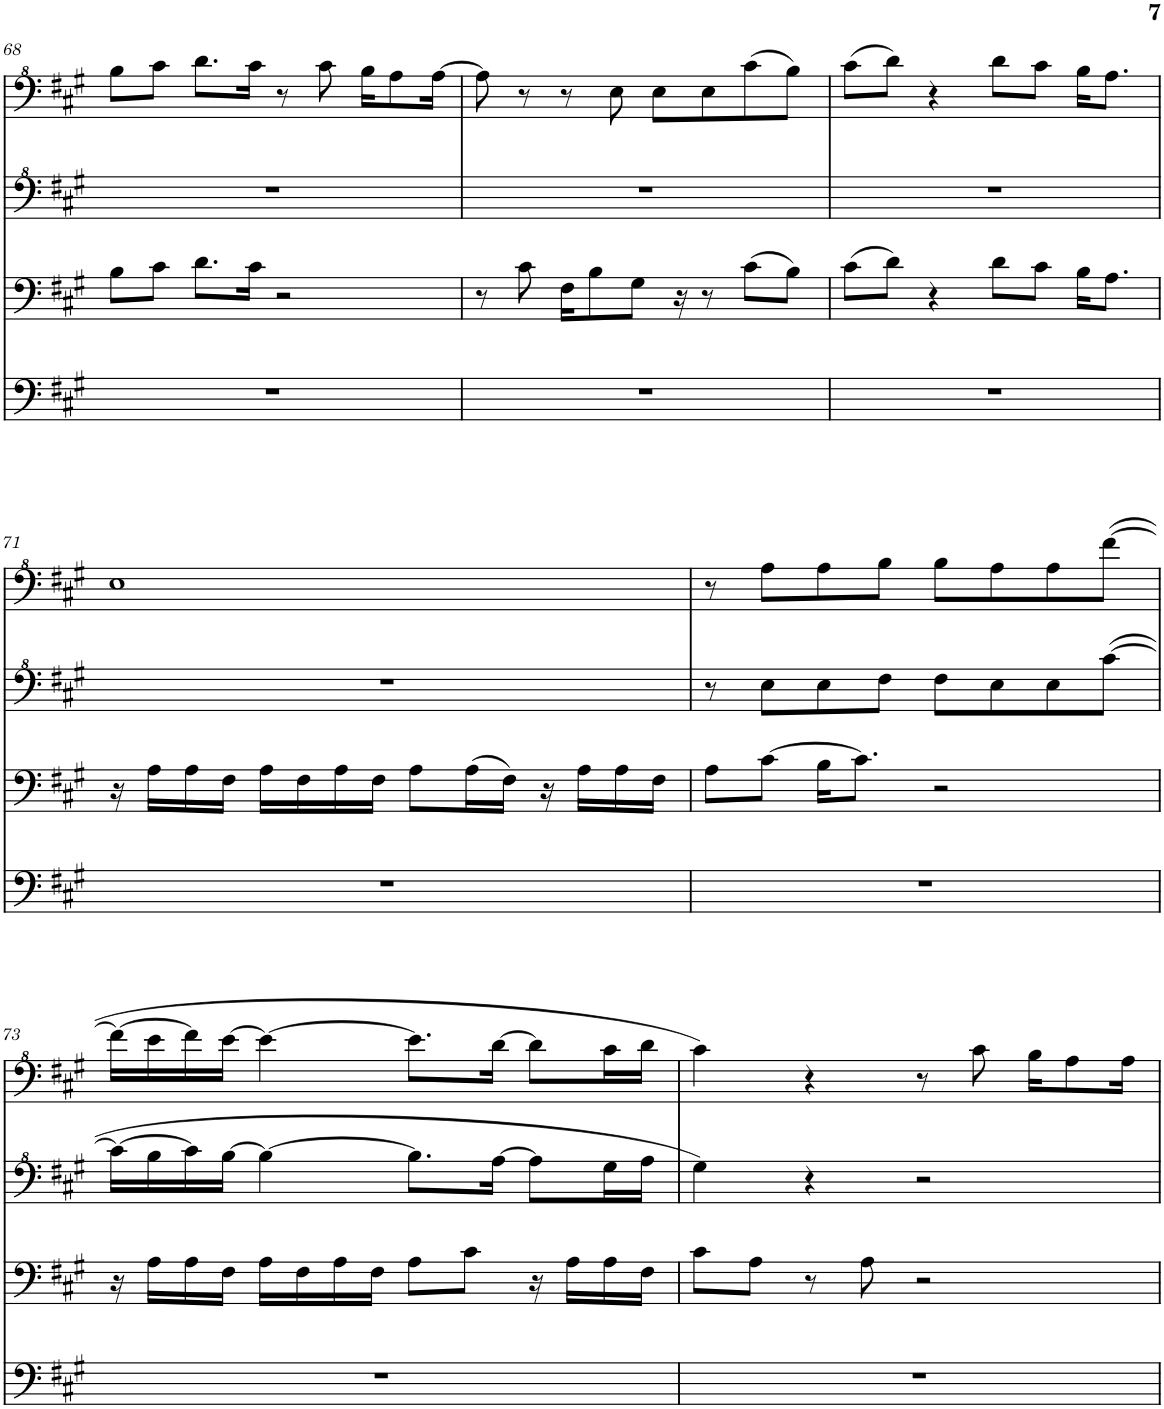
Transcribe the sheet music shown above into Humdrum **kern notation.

**kern	**kern	**kern	**kern
*part1	*part1	*part1	*part1
*staff4	*staff3	*staff2	*staff1
*I"Piano	*	*	*
*I'Pno.	*	*	*
!!LO:PB:g=z
*clefF4	*clefF4	*clefF^4	*clefF^4
*k[f#c#g#]	*k[f#c#g#]	*k[f#c#g#]	*k[f#c#g#]
*M4/4	*M4/4	*M4/4	*M4/4
=68	=68	=68	=68
1r	8B\L	1r	8b\L
.	8c#\J	.	8cc#\J
.	8.d\L	.	8.dd\L
.	16c#\Jk	.	16cc#\Jk
.	2r	.	8r
.	.	.	8cc#\
.	.	.	16b\KL
.	.	.	8a\
.	.	.	[16a\Jk
=69	=69	=69	=69
1r	8r	1r	8a\]
.	8c#\	.	8r
.	16F#\KL	.	8r
.	8B\	.	.
.	.	.	8e\
.	8G#\J	.	.
.	.	.	8e\L
.	16r	.	.
.	8r	.	8e\
.	8c#\L	.	(8cc#\
.	8B\J	.	8b\J)
=70	=70	=70	=70
1r	8c#\L	1r	(8cc#\L
.	8d\J	.	8dd\J)
.	4r	.	4r
.	8d\L	.	8dd\L
.	8c#\J	.	8cc#\J
.	16B\KL	.	16b\KL
.	8.A\J	.	8.a\J
!!LO:LB:g=z
=71	=71	=71	=71
1r	16r	1r	1e
.	16A\LL	.	.
.	16A\	.	.
.	16F#\JJ	.	.
.	16A\LL	.	.
.	16F#\	.	.
.	16A\	.	.
.	16F#\JJ	.	.
.	8A\L	.	.
.	16A\L	.	.
.	16F#\JJ	.	.
.	16r	.	.
.	16A\LL	.	.
.	16A\	.	.
.	16F#\JJ	.	.
=72	=72	=72	=72
1r	8A\L	8r	8r
.	[8c#\J	8e\L	8a\L
.	16B\KL	8e\	8a\
.	8.c#\J]	.	.
.	.	8f#\J	8b\J
.	2r	8f#\L	8b\L
.	.	8e\	8a\
.	.	8e\	8a\
.	.	[8cc#\J	([8ff#\J
!!LO:LB:g=z
=73	=73	=73	=73
1r	16r	16cc#\LL_	16ff#\LL_
.	16A\LL	16b\	16ee\
.	16A\	16cc#\]	16ff#\]
.	16F#\JJ	[16b\JJ	[16ee\JJ
.	16A\LL	4b\_	4ee\_
.	16F#\	.	.
.	16A\	.	.
.	16F#\JJ	.	.
.	8A\L	8.b\L]	8.ee\L]
.	8c#\J	.	.
.	.	[16a\Jk	[16dd\Jk
.	16r	8a\L]	8dd\L]
.	16A\LL	.	.
.	16A\	16g#\L	16cc#\L
.	16F#\JJ	16a\JJ	16dd\JJ
=74	=74	=74	=74
1r	8c#\L	4g#\	4cc#\)
.	8A\J	.	.
.	8r	4r	4r
.	8A\	.	.
.	2r	2r	8r
.	.	.	8cc#\
.	.	.	16b\KL
.	.	.	8a\
.	.	.	16a\Jk
=	=	=	=
*-	*-	*-	*-
